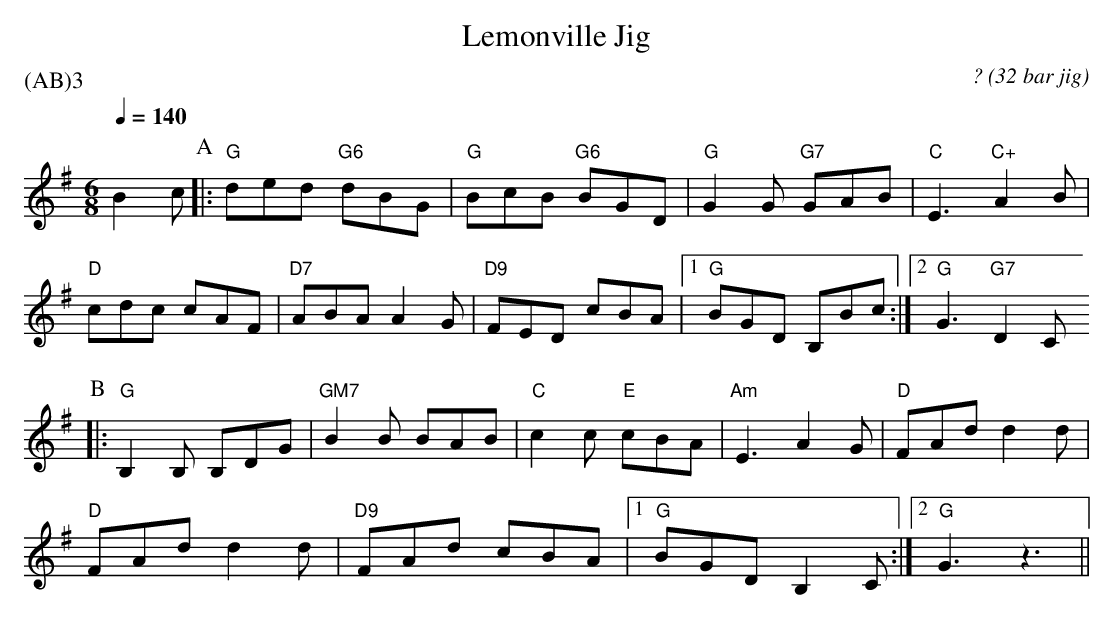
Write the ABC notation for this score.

X:1
T:Lemonville Jig
C:? (32 bar jig)
P:(AB)3
M:6/8
L:1/8
Q:1/4=140
K:G
B2c \
P:A
|:"G"ded "G6"dBG|"G"BcB "G6"BGD|"G"G2G "G7"GAB|"C"E3 "C+"A2B|
"D"cdc cAF|"D7"ABA A2G|"D9"FED cBA|1"G"BGD B,Bc:|2"G"G3 "G7"D2C
P:B
|:"G"B,2B, B,DG|"GM7"B2B BAB|"C"c2c "E"cBA|"Am"E3 A2G| "D"FAd d2d|
"D"FAd d2d| "D9"FAd cBA|1"G"BGD B,2C:|2"G"G3 z3||
